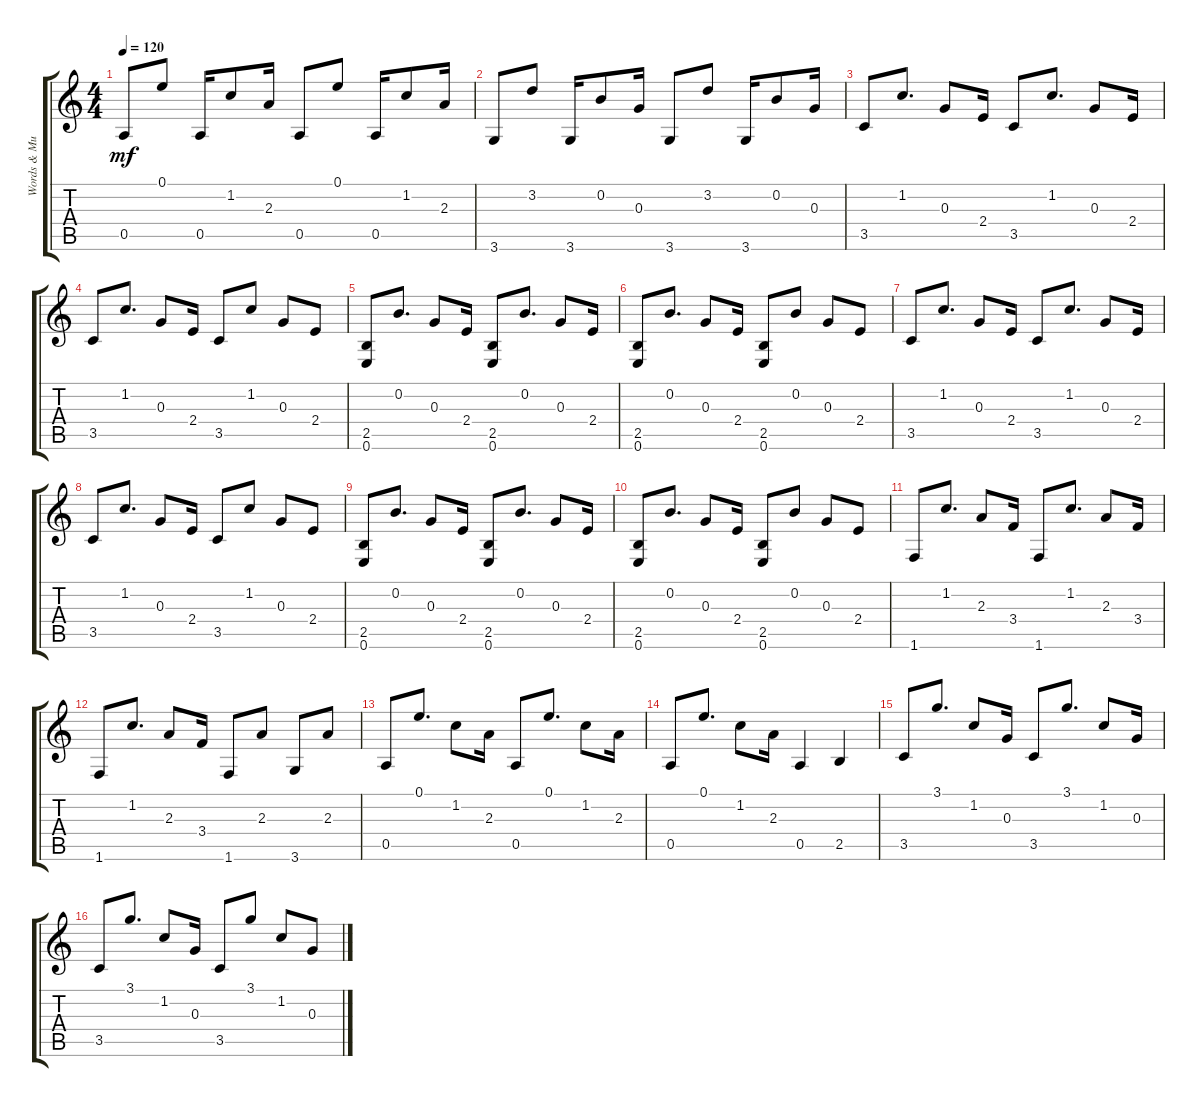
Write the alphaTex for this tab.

\track ("Words & Music By James Blunt and Ryan T" "Words & Mu") {instrument electricguitarclean}
\staff {score tabs}
\tuning (E4 B3 G3 D3 A2 E2) {hide}
\ts (4 4)
\tempo 120
\clef g2
\ks c
0.5.8{dy mf} 0.1.8 0.5.16 1.2.8 2.3.16 0.5.8 0.1.8 0.5.16 1.2.8 2.3.16 |
3.6.8 3.2.8 3.6.16 0.2.8 0.3.16 3.6.8 3.2.8 3.6.16 0.2.8 0.3.16 |
3.5.8 1.2.8{d} 0.3.8 2.4.16 3.5.8 1.2.8{d} 0.3.8 2.4.16 |
3.5.8 1.2.8{d} 0.3.8 2.4.16 3.5.8 1.2.8 0.3.8 2.4.8 |
(2.5 0.6).8 0.2.8{d} 0.3.8 2.4.16 (2.5 0.6).8 0.2.8{d} 0.3.8 2.4.16 |
(2.5 0.6).8 0.2.8{d} 0.3.8 2.4.16 (2.5 0.6).8 0.2.8 0.3.8 2.4.8 |
3.5.8 1.2.8{d} 0.3.8 2.4.16 3.5.8 1.2.8{d} 0.3.8 2.4.16 |
3.5.8 1.2.8{d} 0.3.8 2.4.16 3.5.8 1.2.8 0.3.8 2.4.8 |
(2.5 0.6).8 0.2.8{d} 0.3.8 2.4.16 (2.5 0.6).8 0.2.8{d} 0.3.8 2.4.16 |
(2.5 0.6).8 0.2.8{d} 0.3.8 2.4.16 (2.5 0.6).8 0.2.8 0.3.8 2.4.8 |
1.6.8 1.2.8{d} 2.3.8 3.4.16 1.6.8 1.2.8{d} 2.3.8 3.4.16 |
1.6.8 1.2.8{d} 2.3.8 3.4.16 1.6.8 2.3.8 3.6.8 2.3.8 |
0.5.8 0.1.8{d} 1.2.8 2.3.16 0.5.8 0.1.8{d} 1.2.8 2.3.16 |
0.5.8 0.1.8{d} 1.2.8 2.3.16 0.5.4 2.5.4 |
3.5.8 3.1.8{d} 1.2.8 0.3.16 3.5.8 3.1.8{d} 1.2.8 0.3.16 |
3.5.8 3.1.8{d} 1.2.8 0.3.16 3.5.8 3.1.8 1.2.8 0.3.8
